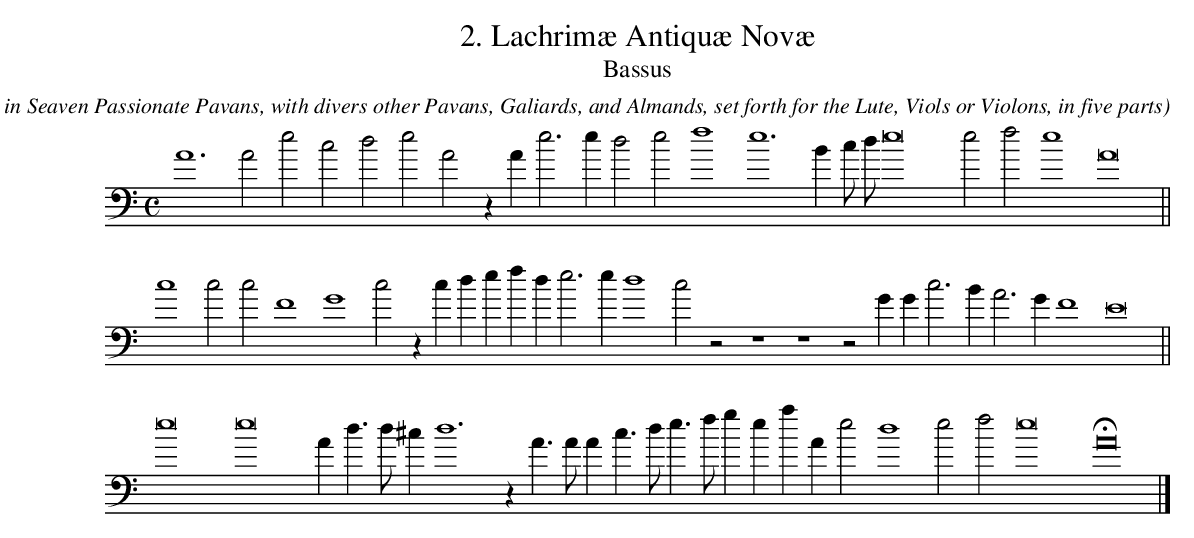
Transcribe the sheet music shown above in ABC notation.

X:1
T:2. Lachrim\ae Antiqu\ae Nov\ae
T:Bassus
C: John Dowland
O: From Lachrimae, or Seaven Teares figured in Seaven Passionate Pavans, with divers other Pavans, Galiards, and Almands, set forth for the Lute, Viols or Violons, in five parts
L:1/4
M:C
K:Amin bass
A6 A2 e2 c2 d2 e2 A2 z A e3 e d2 e2 f4 e6 B c/ d/ e8 e2 f2 e4 A8 ||
c4 c2 c2 F4 G4 c2 z c d e f d e3 e d4 c2 z2 z4 z4 z2 G G c3 B A3 G F4 E8 ||
e8 e8 A d > d ^c d6 z A > A A c > d e > f g e a A e2 d4 e2 f2 e8 HA8 |]
